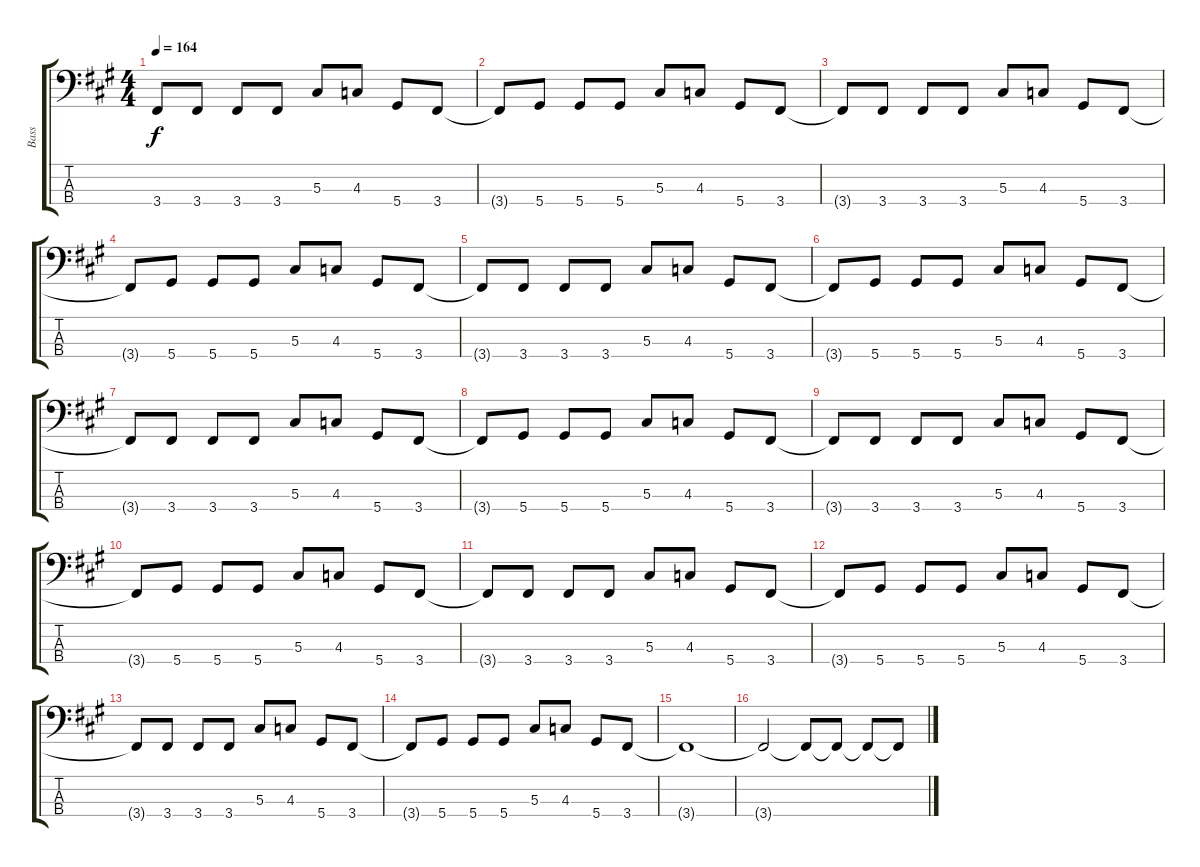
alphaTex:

\track ("Bass" "Bass") {instrument electricbassfinger}
\staff {score tabs}
\tuning (Gb2 Db2 Ab1 Eb1) {hide}
\ts (4 4)
\tempo 164
\clef f4
\ks a
3.4{t}.8{dy f} 3.4.8 3.4.8 3.4.8 5.3.8 4.3.8 5.4.8 3.4.8 |
3.4{t}.8 5.4.8 5.4.8 5.4.8 5.3.8 4.3.8 5.4.8 3.4.8 |
3.4{t}.8 3.4.8 3.4.8 3.4.8 5.3.8 4.3.8 5.4.8 3.4.8 |
3.4{t}.8 5.4.8 5.4.8 5.4.8 5.3.8 4.3.8 5.4.8 3.4.8 |
3.4{t}.8 3.4.8 3.4.8 3.4.8 5.3.8 4.3.8 5.4.8 3.4.8 |
3.4{t}.8 5.4.8 5.4.8 5.4.8 5.3.8 4.3.8 5.4.8 3.4.8 |
3.4{t}.8 3.4.8 3.4.8 3.4.8 5.3.8 4.3.8 5.4.8 3.4.8 |
3.4{t}.8 5.4.8 5.4.8 5.4.8 5.3.8 4.3.8 5.4.8 3.4.8 |
3.4{t}.8 3.4.8 3.4.8 3.4.8 5.3.8 4.3.8 5.4.8 3.4.8 |
3.4{t}.8 5.4.8 5.4.8 5.4.8 5.3.8 4.3.8 5.4.8 3.4.8 |
3.4{t}.8 3.4.8 3.4.8 3.4.8 5.3.8 4.3.8 5.4.8 3.4.8 |
3.4{t}.8 5.4.8 5.4.8 5.4.8 5.3.8 4.3.8 5.4.8 3.4.8 |
3.4{t}.8 3.4.8 3.4.8 3.4.8 5.3.8 4.3.8 5.4.8 3.4.8 |
3.4{t}.8 5.4.8 5.4.8 5.4.8 5.3.8 4.3.8 5.4.8 3.4.8 |
3.4{t}.1 |
3.4{t}.2 3.4{t}.8{volume 12} 3.4{t}.8{volume 11} 3.4{t}.8{volume 10} 3.4{t}.8{volume 9}
